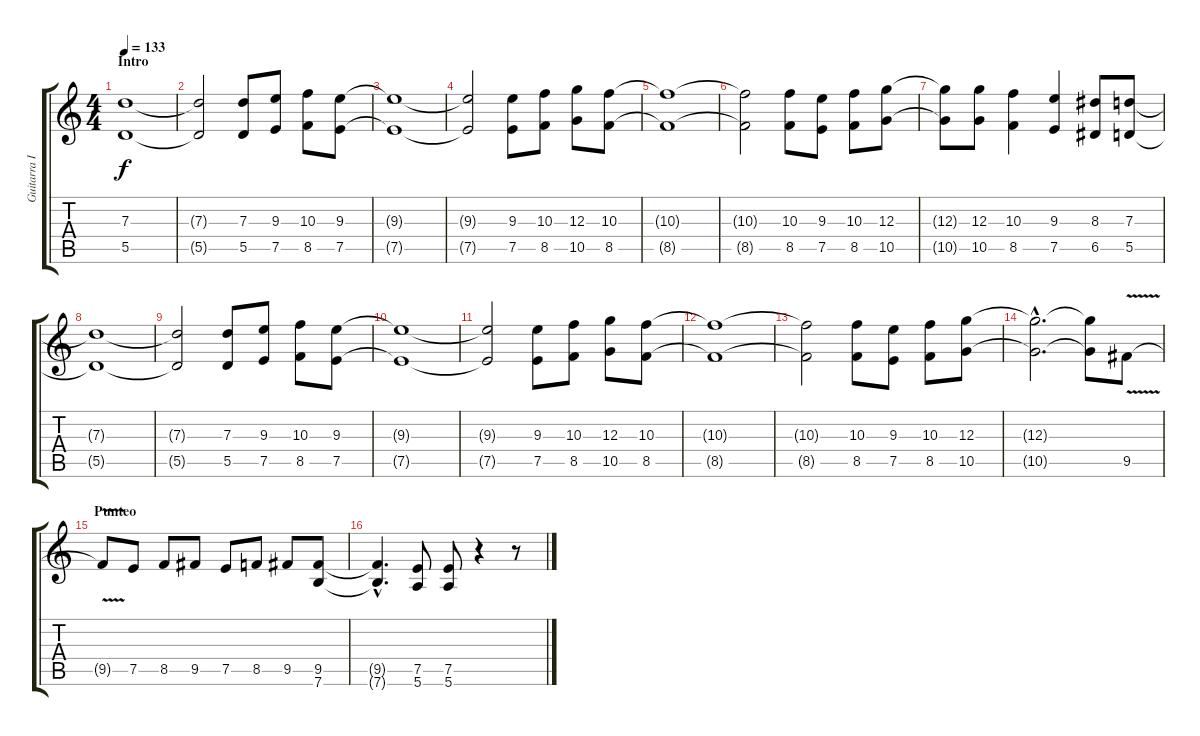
\track ("Guitarra I" "Guitarra I") {instrument distortionguitar}
\staff {score tabs}
\tuning (E4 B3 G3 D3 A2 E2) {hide}
\ts (4 4)
\section ("" "Intro")
\tempo 133
\clef g2
\ks c
(7.3 5.5).1{dy f instrument distortionguitar} |
(7.3{t} 5.5{t}).2 (7.3 5.5).8 (9.3 7.5).8 (10.3 8.5).8 (9.3 7.5).8 |
(9.3{t} 7.5{t}).1 |
(9.3{t} 7.5{t}).2 (9.3 7.5).8 (10.3 8.5).8 (12.3 10.5).8 (10.3 8.5).8 |
(10.3{t} 8.5{t}).1 |
(10.3{t} 8.5{t}).2 (10.3 8.5).8 (9.3 7.5).8 (10.3 8.5).8 (12.3 10.5).8 |
(12.3{t} 10.5{t}).8 (12.3 10.5).8 (10.3 8.5).4 (9.3 7.5).4 (8.3 6.5).8 (7.3 5.5).8 |
(7.3{t} 5.5{t}).1 |
(7.3{t} 5.5{t}).2 (7.3 5.5).8 (9.3 7.5).8 (10.3 8.5).8 (9.3 7.5).8 |
(9.3{t} 7.5{t}).1 |
(9.3{t} 7.5{t}).2 (9.3 7.5).8 (10.3 8.5).8 (12.3 10.5).8 (10.3 8.5).8 |
(10.3{t} 8.5{t}).1 |
(10.3{t} 8.5{t}).2 (10.3 8.5).8 (9.3 7.5).8 (10.3 8.5).8 (12.3 10.5).8 |
(12.3{hac t} 10.5{hac t}).2{d} (12.3{t} 10.5{t}).8 9.5{v}.8 |
\section ("" "Punteo")
9.5{t}.8 7.5.8 8.5.8 9.5.8 7.5.8 8.5.8 9.5.8 (9.5 7.6).8 |
(9.5{hac t} 7.6{hac t}).4{d} (7.5 5.6).8 (7.5 5.6).8 r.4 r.8
